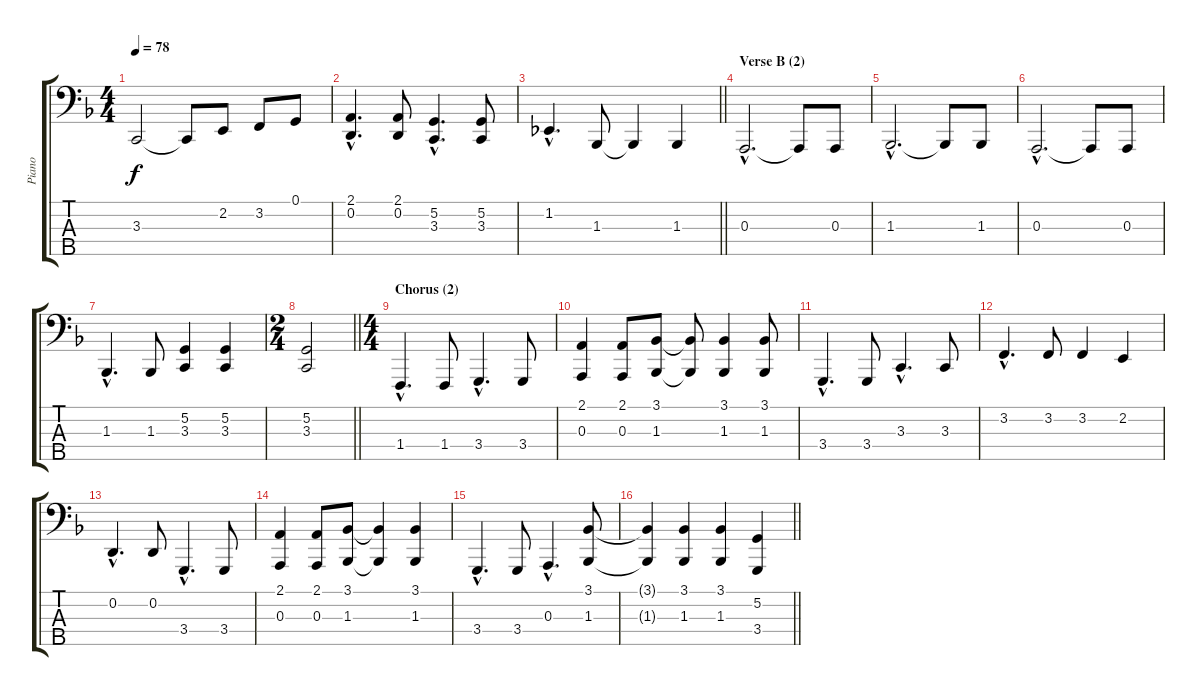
\track ("Piano" "Piano") {instrument acousticgrandpiano}
\staff {score tabs}
\tuning (G2 D2 A1 E1 A0) {hide}
\ts (4 4)
\tempo 78
\clef f4
\ks f
3.3.2{dy f} 3.3{t}.8 2.2.8 3.2.8 0.1.8 |
(2.1{hac} 0.2{hac}).4{d} (2.1 0.2).8 (5.2{hac} 3.3{hac}).4{d} (5.2 3.3).8 |
\barLineRight lightlight
1.2{hac}.4{d} 1.3.8 1.3{t}.4 1.3.4 |
\section ("" "Verse B (2)")
0.3{hac}.2{d} 0.3{t}.8 0.3.8 |
1.3{hac}.2{d} 1.3{t}.8 1.3.8 |
0.3{hac}.2{d} 0.3{t}.8 0.3.8 |
1.3{hac}.4{d} 1.3.8 (5.2 3.3).4 (5.2 3.3).4 |
\ts (2 4)
\barLineRight lightlight
(5.2 3.3).2 |
\ts (4 4)
\section ("" "Chorus (2)")
1.4{hac}.4{d} 1.4.8 3.4{hac}.4{d} 3.4.8 |
(2.1 0.3).4 (2.1 0.3).8 (3.1 1.3).8 (3.1{t} 1.3{t}).8 (3.1 1.3).4 (3.1 1.3).8 |
3.4{hac}.4{d} 3.4.8 3.3{hac}.4{d} 3.3.8 |
3.2{hac}.4{d} 3.2.8 3.2.4 2.2.4 |
0.2{hac}.4{d} 0.2.8 3.4{hac}.4{d} 3.4.8 |
(2.1 0.3).4 (2.1 0.3).8 (3.1 1.3).8 (3.1{t} 1.3{t}).4 (3.1 1.3).4 |
3.4{hac}.4{d} 3.4.8 0.3{hac}.4{d} (3.1 1.3).8 |
\barLineRight lightlight
(3.1{t} 1.3{t}).4 (3.1 1.3).4 (3.1 1.3).4 (5.2 3.4).4
